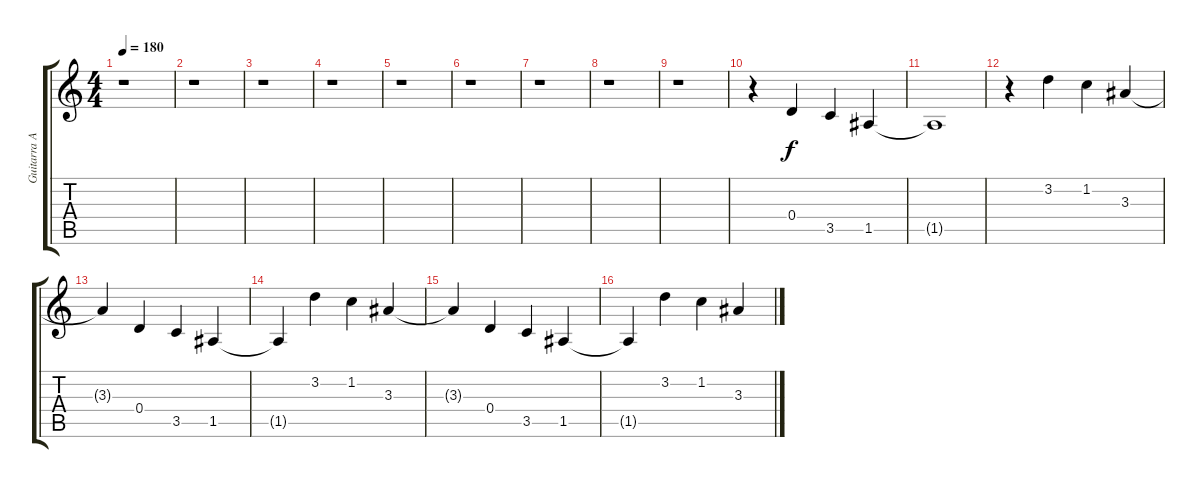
\track ("Guitarra Acomp" "Guitarra A") {instrument distortionguitar}
\staff {score tabs}
\tuning (E4 B3 G3 D3 A2 E2) {hide}
\ts (4 4)
\tempo 180
\clef g2
\ks c
r.1{dy f} |
r.1 |
r.1 |
r.1 |
r.1 |
r.1 |
r.1 |
r.1 |
r.1 |
r.4 0.4.4 3.5.4 1.5.4 |
1.5{t}.1 |
r.4 3.2.4 1.2.4 3.3.4 |
3.3{t}.4 0.4.4 3.5.4 1.5.4 |
1.5{t}.4 3.2.4 1.2.4 3.3.4 |
3.3{t}.4 0.4.4 3.5.4 1.5.4 |
1.5{t}.4 3.2.4 1.2.4 3.3.4
